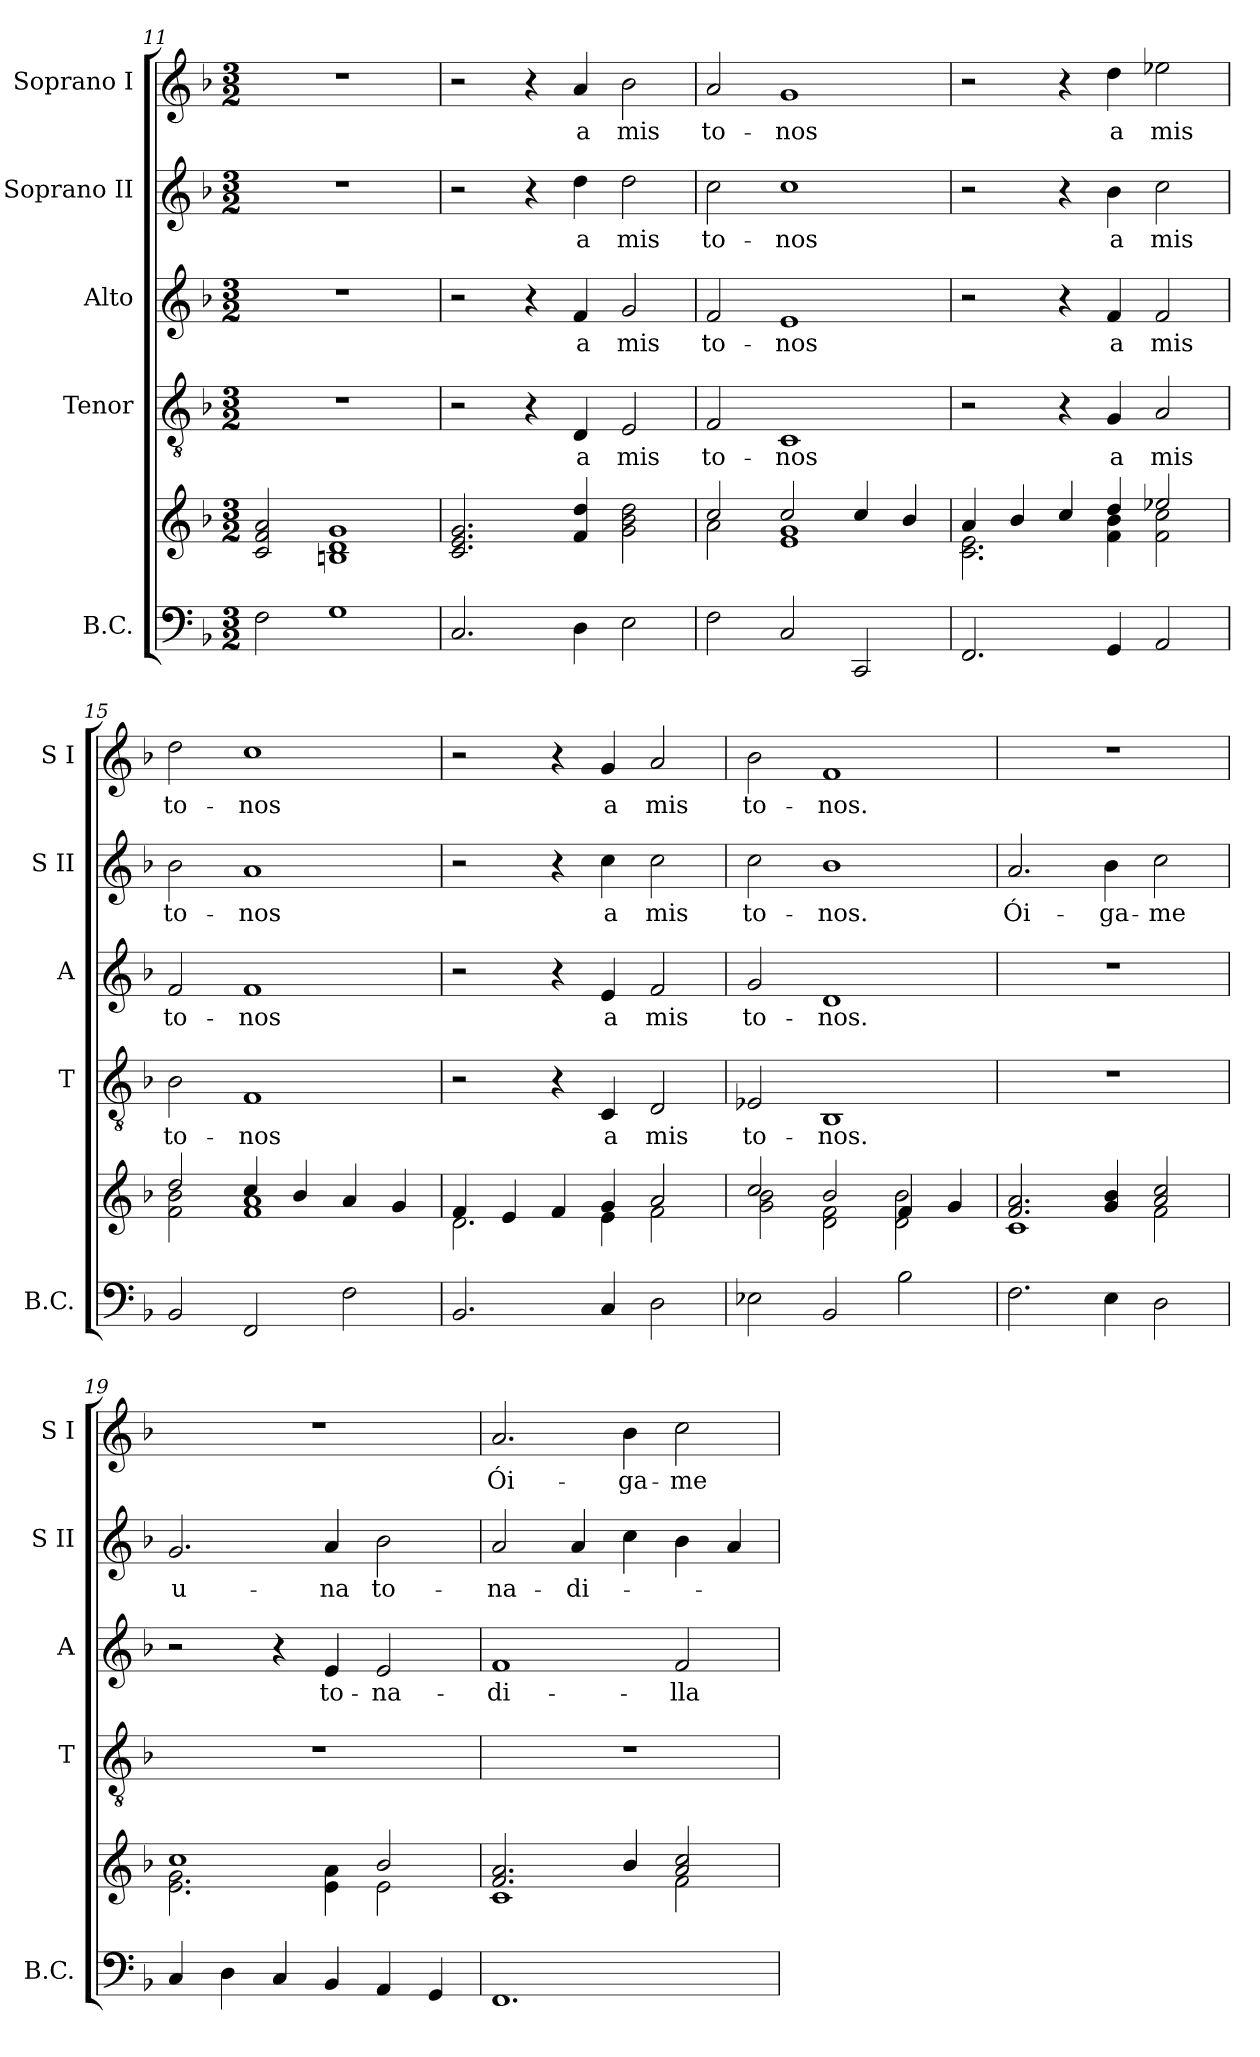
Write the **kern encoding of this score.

**kern	**kern	**kern	**text	**kern	**text	**kern	**text	**kern	**text
*part5	*part5	*part4	*part4	*part3	*part3	*part2	*part2	*part1	*part1
*staff6	*staff5	*staff4	*staff4	*staff3	*staff3	*staff2	*staff2	*staff1	*staff1
*I"B.C.	*	*I"Tenor	*	*I"Alto	*	*I"Soprano II	*	*I"Soprano I	*
*I'B.C.	*	*I'T	*	*I'A	*	*I'S II	*	*I'S I	*
*clefF4	*clefG2	*clefGv2	*	*clefG2	*	*clefG2	*	*clefG2	*
*k[b-]	*k[b-]	*k[b-]	*	*k[b-]	*	*k[b-]	*	*k[b-]	*
*F:	*F:	*F:	*	*F:	*	*F:	*	*F:	*
*M3/2	*M3/2	*M3/2	*	*M3/2	*	*M3/2	*	*M3/2	*
=11	=11	=11	=11	=11	=11	=11	=11	=11	=11
2F\	2c/ 2f/ 2a/	1.r	.	1.r	.	1.r	.	1.r	.
1G	1Bn 1d 1g	.	.	.	.	.	.	.	.
=12	=12	=12	=12	=12	=12	=12	=12	=12	=12
2.C/	2.c/ 2.e/ 2.g/	2r	.	2r	.	2r	.	2r	.
.	.	4r	.	4r	.	4r	.	4r	.
!	!	!	!LO:LY:b	!	!LO:LY:b	!	!LO:LY:b	!	!LO:LY:b
4D\	4f/ 4dd/	4D/	a	4f/	a	4dd\	a	4a/	a
!	!	!	!LO:LY:b	!	!LO:LY:b	!	!LO:LY:b	!	!LO:LY:b
2E\	2g\ 2b-\ 2dd\	2E/	mis	2g/	mis	2dd\	mis	2b-\	mis
!!LO:PB:g=z
=13	=13	=13	=13	=13	=13	=13	=13	=13	=13
*	*^	*	*	*	*	*	*	*	*
!	!	!	!	!LO:LY:b	!	!LO:LY:b	!	!LO:LY:b	!	!LO:LY:b
2F\	2cc/	2a\	2F/	to-	2f/	to-	2cc\	to-	2a/	to-
!	!	!	!	!LO:LY:b	!	!LO:LY:b	!	!LO:LY:b	!	!LO:LY:b
2C/	2cc/	1e 1g	1C	-nos	1e	-nos	1cc	-nos	1g	-nos
2CC/	4cc/	.	.	.	.	.	.	.	.	.
.	4b-/	.	.	.	.	.	.	.	.	.
=14	=14	=14	=14	=14	=14	=14	=14	=14	=14	=14
2.FF/	4a/	2.c\ 2.e\	2r	.	2r	.	2r	.	2r	.
.	4b-/	.	.	.	.	.	.	.	.	.
.	4cc/	.	4r	.	4r	.	4r	.	4r	.
!	!	!	!	!LO:LY:b	!	!LO:LY:b	!	!LO:LY:b	!	!LO:LY:b
4GG/	4dd/	4f\ 4b-\	4G/	a	4f/	a	4b-\	a	4dd\	a
!	!	!	!	!LO:LY:b	!	!LO:LY:b	!	!LO:LY:b	!	!LO:LY:b
2AA/	2ee-X/	2f\ 2cc\	2A/	mis	2f/	mis	2cc\	mis	2ee-X\	mis
=15	=15	=15	=15	=15	=15	=15	=15	=15	=15	=15
!	!	!	!	!LO:LY:b	!	!LO:LY:b	!	!LO:LY:b	!	!LO:LY:b
2BB-/	2dd/	2f\ 2b-\	2B-\	to-	2f/	to-	2b-\	to-	2dd\	to-
!	!	!	!	!LO:LY:b	!	!LO:LY:b	!	!LO:LY:b	!	!LO:LY:b
2FF/	4cc/	1f 1a	1F	-nos	1f	-nos	1a	-nos	1cc	-nos
.	4b-/	.	.	.	.	.	.	.	.	.
2F\	4a/	.	.	.	.	.	.	.	.	.
.	4g/	.	.	.	.	.	.	.	.	.
=16	=16	=16	=16	=16	=16	=16	=16	=16	=16	=16
2.BB-/	4f/	2.d\	2r	.	2r	.	2r	.	2r	.
.	4e/	.	.	.	.	.	.	.	.	.
.	4f/	.	4r	.	4r	.	4r	.	4r	.
!	!	!	!	!LO:LY:b	!	!LO:LY:b	!	!LO:LY:b	!	!LO:LY:b
4C/	4g/	4e\	4C/	a	4e/	a	4cc\	a	4g/	a
!	!	!	!	!LO:LY:b	!	!LO:LY:b	!	!LO:LY:b	!	!LO:LY:b
2D\	2a/	2f\	2D/	mis	2f/	mis	2cc\	mis	2a/	mis
=17	=17	=17	=17	=17	=17	=17	=17	=17	=17	=17
!	!	!	!	!LO:LY:b	!	!LO:LY:b	!	!LO:LY:b	!	!LO:LY:b
2E-X\	2cc/	2g\ 2b-\	2E-X/	to-	2g/	to-	2cc\	to-	2b-\	to-
!	!	!	!	!LO:LY:b	!	!LO:LY:b	!	!LO:LY:b	!	!LO:LY:b
2BB-/	2b-/	2d\ 2f\	1BB-	-nos.	1d	-nos.	1b-	-nos.	1f	-nos.
2B-\	4f/	2d\ 2b-\	.	.	.	.	.	.	.	.
.	4g/	.	.	.	.	.	.	.	.	.
=18	=18	=18	=18	=18	=18	=18	=18	=18	=18	=18
!	!	!	!	!	!	!	!	!LO:LY:b	!	!
2.F\	2.f/ 2.a/	1c	1.r	.	1.r	.	2.a/	Ói-	1.r	.
!	!	!	!	!	!	!	!	!LO:LY:b	!	!
4E\	4g/ 4b-/	.	.	.	.	.	4b-\	-ga-	.	.
!	!	!	!	!	!	!	!	!LO:LY:b	!	!
2D\	2a/ 2cc/	2f\	.	.	.	.	2cc\	-me	.	.
!!LO:LB:g=z
=19	=19	=19	=19	=19	=19	=19	=19	=19	=19	=19
!	!	!	!	!	!	!	!	!LO:LY:b	!	!
4C/	1cc	2.e\ 2.g\	1.r	.	2r	.	2.g/	u-	1.r	.
4D\	.	.	.	.	.	.	.	.	.	.
4C/	.	.	.	.	4r	.	.	.	.	.
!	!	!	!	!	!	!LO:LY:b	!	!LO:LY:b	!	!
4BB-/	.	4e\ 4a\	.	.	4e/	to-	4a/	-na	.	.
!	!	!	!	!	!	!LO:LY:b	!	!LO:LY:b	!	!
4AA/	2b-/	2e\	.	.	2e/	-na-	2b-\	to-	.	.
4GG/	.	.	.	.	.	.	.	.	.	.
=20	=20	=20	=20	=20	=20	=20	=20	=20	=20	=20
!	!	!	!	!	!	!LO:LY:b	!	!LO:LY:b	!	!LO:LY:b
1.FF	2.f/ 2.a/	1c	1.r	.	1f	-di-	2a/	-na-	2.a/	Ói-
!	!	!	!	!	!	!	!	!LO:LY:b	!	!
.	.	.	.	.	.	.	4a/	-di-	.	.
!	!	!	!	!	!	!	!	!	!	!LO:LY:b
.	4b-/	.	.	.	.	.	4cc\	.	4b-\	-ga-
!	!	!	!	!	!	!LO:LY:b	!	!	!	!LO:LY:b
.	2a/ 2cc/	2f\	.	.	2f/	-lla	4b-\	.	2cc\	-me
.	.	.	.	.	.	.	4a/	.	.	.
*	*v	*v	*	*	*	*	*	*	*	*
=	=	=	=	=	=	=	=	=	=
*-	*-	*-	*-	*-	*-	*-	*-	*-	*-
